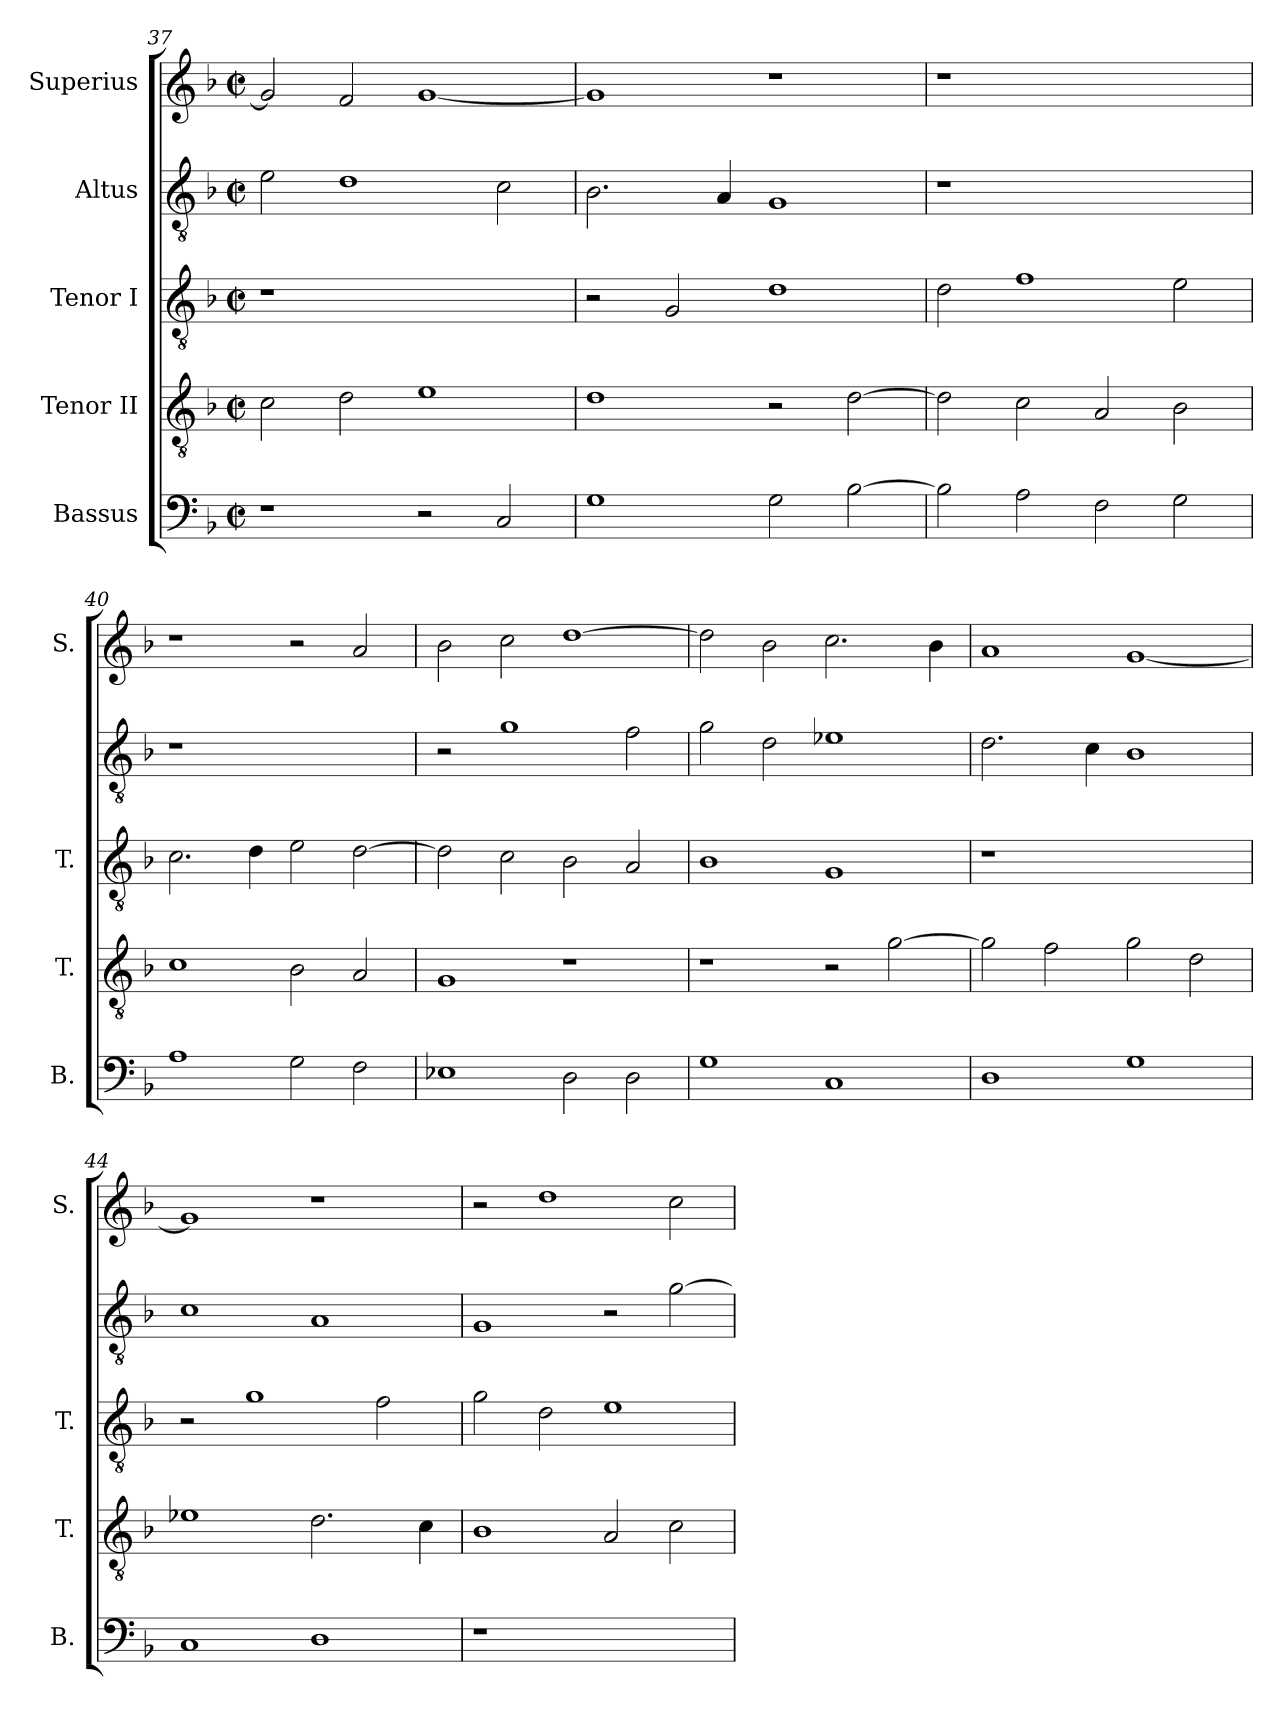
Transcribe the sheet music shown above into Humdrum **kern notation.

**kern	**kern	**kern	**kern	**kern
*part5	*part4	*part3	*part2	*part1
*staff5	*staff4	*staff3	*staff2	*staff1
*I"Bassus	*I"Tenor II	*I"Tenor I	*I"Altus	*I"Superius
*I'B.	*I'T.	*I'T.	*	*I'S.
*clefF4	*clefGv2	*clefGv2	*clefGv2	*clefG2
*	*ITrd7c12	*ITrd7c12	*ITrd7c12	*
*k[b-]	*k[b-]	*k[b-]	*k[b-]	*k[b-]
*F:	*F:	*F:	*F:	*F:
*M2/2	*M2/2	*M2/2	*M2/2	*M2/2
*met(c|)	*met(c|)	*met(c|)	*met(c|)	*met(c|)
=37	=37	=37	=37	=37
!	!	!LO:N:vis=1	!	!
1r	2Ci\	1r	2Ei\	2gi/]
.	2Di\	.	1Di	2fi/
2r	1Ei	1ryy	.	[<1gi
2Ci/	.	.	2Ci\	.
=38	=38	=38	=38	=38
1Gi	1Di	2r	2.BB-i\	1gi]
.	.	2GGi/	.	.
.	.	.	4AAi/	.
2Gi\	2r	1Di	1GGi	1r
[>2B-i\	[>2Di\	.	.	.
=39	=39	=39	=39	=39
!	!	!	!LO:N:vis=1	!LO:N:vis=1
2B-i\]	2Di\]	2Di\	1r	1r
2Ai\	2Ci\	1Fi	.	.
2Fi\	2AAi/	.	1ryy	1ryy
2Gi\	2BB-i\	2Ei\	.	.
!!LO:PB:g=z
=40	=40	=40	=40	=40
!	!	!	!LO:N:vis=1	!
1Ai	1Ci	2.Ci\	1r	1r
.	.	4Di\	.	.
2Gi\	2BB-i\	2Ei\	1ryy	2r
2Fi\	2AAi/	[>2Di\	.	2ai/
=41	=41	=41	=41	=41
1E-Xi	1GGi	2Di\]	2r	2b-i\
.	.	2Ci\	1Gi	2cci\
2Di\	1r	2BB-i\	.	[>1ddi
2Di\	.	2AAi/	2Fi\	.
=42	=42	=42	=42	=42
1Gi	1r	1BB-i	2Gi\	2ddi\]
.	.	.	2Di\	2b-i\
1Ci	2r	1GGi	1E-Xi	2.cci\
.	[>2Gi\	.	.	.
.	.	.	.	4b-i\
=43	=43	=43	=43	=43
!	!	!LO:N:vis=1	!	!
1Di	2Gi\]	1r	2.Di\	1ai
.	2Fi\	.	.	.
.	.	.	4Ci\	.
1Gi	2Gi\	1ryy	1BB-i	[<1gi
.	2Di\	.	.	.
=44	=44	=44	=44	=44
1Ci	1E-Xi	2r	1Ci	1gi]
.	.	1Gi	.	.
1Di	2.Di\	.	1AAi	1r
.	.	2Fi\	.	.
.	4Ci\	.	.	.
!!LO:LB:g=z
=45	=45	=45	=45	=45
!LO:N:vis=1	!	!	!	!
1r	1BB-i	2Gi\	1GGi	2r
.	.	2Di\	.	1ddi
1ryy	2AAi/	1Ei	2r	.
.	2Ci\	.	[>2Gi\	2cci\
=	=	=	=	=
*-	*-	*-	*-	*-
